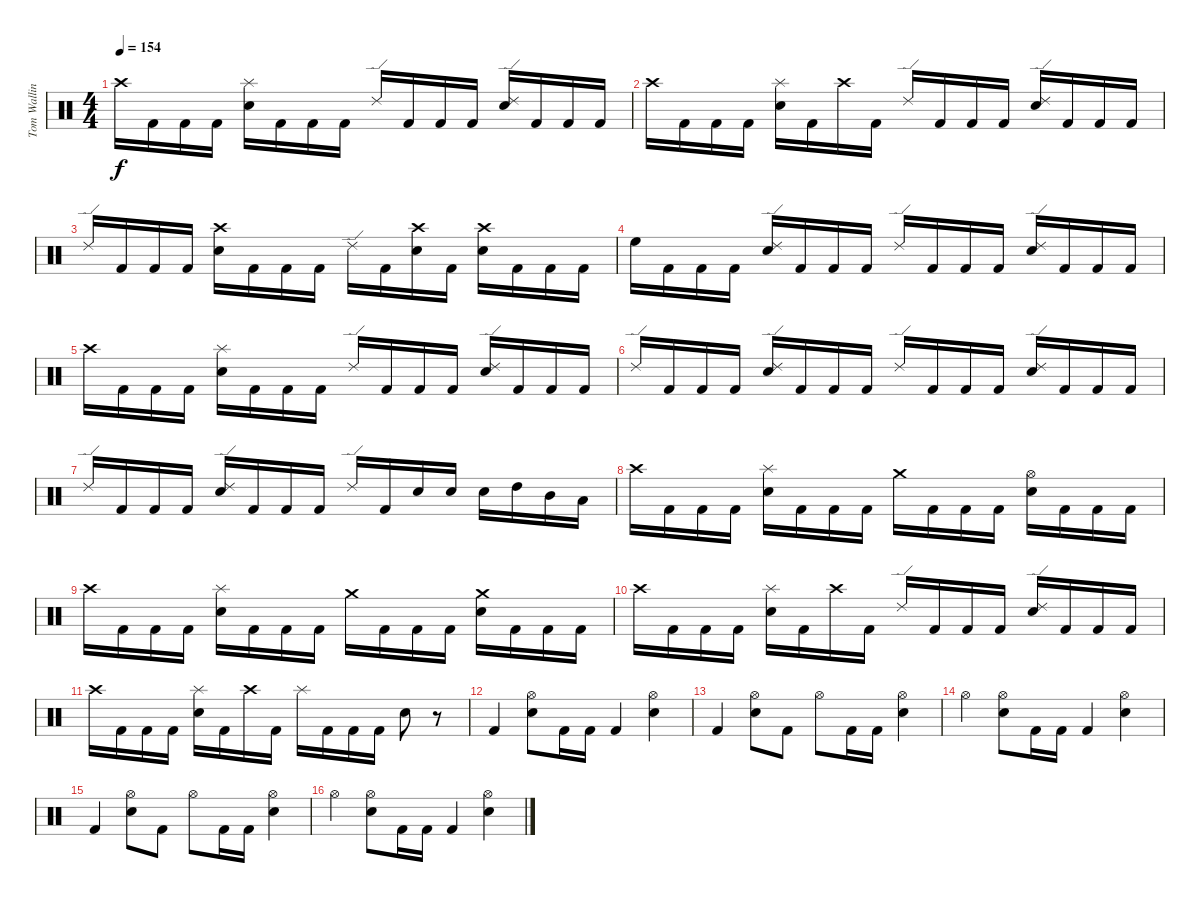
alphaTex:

\track ("Tom Walling (drums)" "Tom Wallin") {instrument percussion}
\staff {score}
\articulation defaults
\ts (4 4)
\tempo 154
\clef neutral
\ks c "Crash high (hit)".16{dy f} "Kick (hit) 2".16 "Kick (hit) 2".16 "Kick (hit) 2".16
("Splash (hit)" "Snare (hit) 2").16 "Kick (hit) 2".16 "Kick (hit) 2".16 "Kick (hit) 2".16 "Ride (edge) 2".16 "Kick (hit) 2".16 "Kick (hit) 2".16 "Kick (hit) 2".16 ("Ride (edge) 2" "Snare (hit) 2").16 "Kick (hit) 2".16 "Kick (hit) 2".16 "Kick (hit) 2".16 |
"Crash high (hit)".16 "Kick (hit) 2".16 "Kick (hit) 2".16 "Kick (hit) 2".16 ("Splash (hit)" "Snare (hit) 2").16 "Kick (hit) 2".16 "Crash high (hit)".16 "Kick (hit) 2".16 "Ride (edge) 2".16 "Kick (hit) 2".16 "Kick (hit) 2".16 "Kick (hit) 2".16 ("Ride (edge) 2" "Snare (hit) 2").16 "Kick (hit) 2".16 "Kick (hit) 2".16 "Kick (hit) 2".16 |
"Ride (edge) 2".16 "Kick (hit) 2".16 "Kick (hit) 2".16 "Kick (hit) 2".16 ("Crash high (hit)" "Snare (hit) 2").16 "Kick (hit) 2".16 "Kick (hit) 2".16 "Kick (hit) 2".16 "Ride (edge) 2".16 "Kick (hit) 2".16 ("Crash high (hit)" "Snare (hit) 2").16 "Kick (hit) 2".16 ("Crash high (hit)" "Snare (hit) 2").16 "Kick (hit) 2".16 "Kick (hit) 2".16 "Kick (hit) 2".16 |
"High Floor Tom (hit)".16 "Kick (hit) 2".16 "Kick (hit) 2".16 "Kick (hit) 2".16 ("Ride (edge) 2" "Snare (hit) 2").16 "Kick (hit) 2".16 "Kick (hit) 2".16 "Kick (hit) 2".16 "Ride (edge) 2".16 "Kick (hit) 2".16 "Kick (hit) 2".16 "Kick (hit) 2".16 ("Ride (edge) 2" "Snare (hit) 2").16 "Kick (hit) 2".16 "Kick (hit) 2".16 "Kick (hit) 2".16 |
"Crash high (hit)".16 "Kick (hit) 2".16 "Kick (hit) 2".16 "Kick (hit) 2".16 ("Splash (hit)" "Snare (hit) 2").16 "Kick (hit) 2".16 "Kick (hit) 2".16 "Kick (hit) 2".16 "Ride (edge) 2".16 "Kick (hit) 2".16 "Kick (hit) 2".16 "Kick (hit) 2".16 ("Ride (edge) 2" "Snare (hit) 2").16 "Kick (hit) 2".16 "Kick (hit) 2".16 "Kick (hit) 2".16 |
"Ride (edge) 2".16 "Kick (hit) 2".16 "Kick (hit) 2".16 "Kick (hit) 2".16 ("Ride (edge) 2" "Snare (hit) 2").16 "Kick (hit) 2".16 "Kick (hit) 2".16 "Kick (hit) 2".16 "Ride (edge) 2".16 "Kick (hit) 2".16 "Kick (hit) 2".16 "Kick (hit) 2".16 ("Ride (edge) 2" "Snare (hit) 2").16 "Kick (hit) 2".16 "Kick (hit) 2".16 "Kick (hit) 2".16 |
"Ride (edge) 2".16 "Kick (hit) 2".16 "Kick (hit) 2".16 "Kick (hit) 2".16 ("Ride (edge) 2" "Snare (hit) 2").16 "Kick (hit) 2".16 "Kick (hit) 2".16 "Kick (hit) 2".16 "Ride (edge) 2".16 "Kick (hit) 2".16 "Snare (hit) 2".16 "Snare (hit) 2".16 "Snare (hit) 2".16 "High Tom (hit)".16 "Mid Tom (hit)".16 "Low Tom (hit)".16 |
"Crash high (hit)".16 "Kick (hit) 2".16 "Kick (hit) 2".16 "Kick (hit) 2".16 ("Splash (hit)" "Snare (hit) 2").16 "Kick (hit) 2".16 "Kick (hit) 2".16 "Kick (hit) 2".16 "Crash medium (hit)".16 "Kick (hit) 2".16 "Kick (hit) 2".16 "Kick (hit) 2".16 ("Hi-Hat (open)" "Snare (hit) 2").16 "Kick (hit) 2".16 "Kick (hit) 2".16 "Kick (hit) 2".16 |
"Crash high (hit)".16 "Kick (hit) 2".16 "Kick (hit) 2".16 "Kick (hit) 2".16 ("Splash (hit)" "Snare (hit) 2").16 "Kick (hit) 2".16 "Kick (hit) 2".16 "Kick (hit) 2".16 "Crash medium (hit)".16 "Kick (hit) 2".16 "Kick (hit) 2".16 "Kick (hit) 2".16 ("Crash medium (hit)" "Snare (hit) 2").16 "Kick (hit) 2".16 "Kick (hit) 2".16 "Kick (hit) 2".16 |
"Crash high (hit)".16 "Kick (hit) 2".16 "Kick (hit) 2".16 "Kick (hit) 2".16 ("Splash (hit)" "Snare (hit) 2").16 "Kick (hit) 2".16 "Crash high (hit)".16 "Kick (hit) 2".16 "Ride (edge) 2".16 "Kick (hit) 2".16 "Kick (hit) 2".16 "Kick (hit) 2".16 ("Ride (edge) 2" "Snare (hit) 2").16 "Kick (hit) 2".16 "Kick (hit) 2".16 "Kick (hit) 2".16 |
"Crash high (hit)".16 "Kick (hit) 2".16 "Kick (hit) 2".16 "Kick (hit) 2".16 ("Splash (hit)" "Snare (hit) 2").16 "Kick (hit) 2".16 "Crash high (hit)".16 "Kick (hit) 2".16 "Splash (hit)".16 "Kick (hit) 2".16 "Kick (hit) 2".16 "Kick (hit) 2".16 "Snare (hit) 2".8 r.8 |
"Kick (hit) 2".4 ("Hi-Hat (open)" "Snare (hit) 2").8 "Kick (hit) 2".16 "Kick (hit) 2".16 "Kick (hit) 2".4 ("Hi-Hat (open)" "Snare (hit) 2").4 |
"Kick (hit) 2".4 ("Hi-Hat (open)" "Snare (hit) 2").8 "Kick (hit) 2".8 "Hi-Hat (open)".8 "Kick (hit) 2".16 "Kick (hit) 2".16 ("Hi-Hat (open)" "Snare (hit) 2").4 |
"Hi-Hat (open)".4 ("Hi-Hat (open)" "Snare (hit) 2").8 "Kick (hit) 2".16 "Kick (hit) 2".16 "Kick (hit) 2".4 ("Hi-Hat (open)" "Snare (hit) 2").4 |
"Kick (hit) 2".4 ("Hi-Hat (open)" "Snare (hit) 2").8 "Kick (hit) 2".8 "Hi-Hat (open)".8 "Kick (hit) 2".16 "Kick (hit) 2".16 ("Hi-Hat (open)" "Snare (hit) 2").4 |
"Hi-Hat (open)".4 ("Hi-Hat (open)" "Snare (hit) 2").8 "Kick (hit) 2".16 "Kick (hit) 2".16 "Kick (hit) 2".4 ("Hi-Hat (open)" "Snare (hit) 2").4
